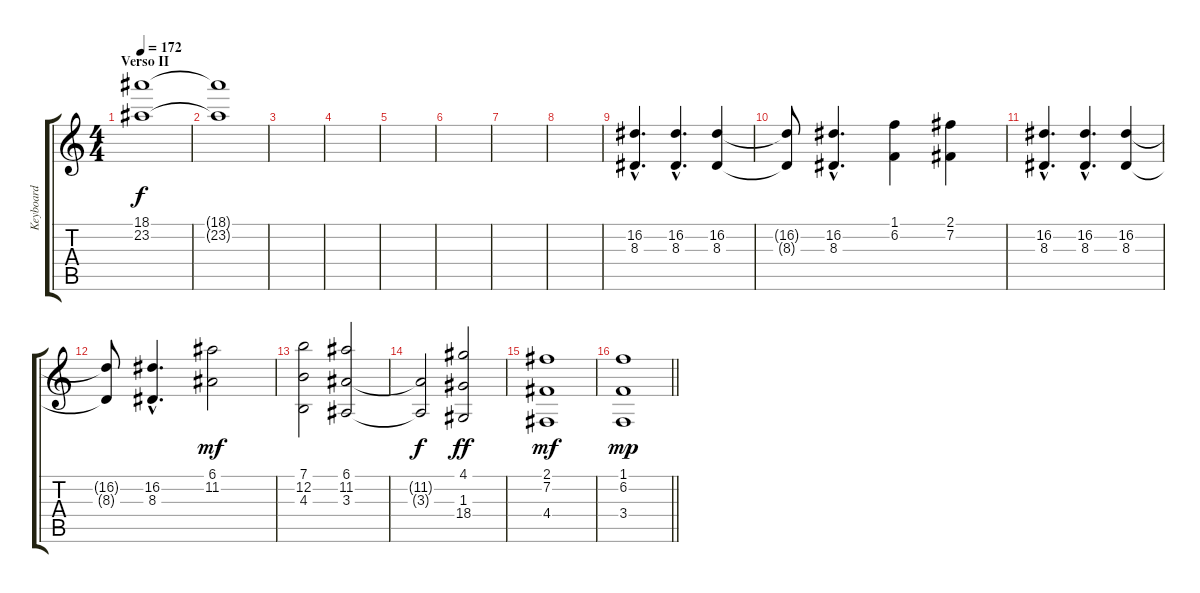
\track ("Keyboard" "Keyboard") {instrument stringensemble1}
\staff {score tabs}
\tuning (E5 B3 G3 D3 A2 E2) {hide}
\ts (4 4)
\section ("" "Verso II")
\tempo 172
\clef g2
\ks c
(18.1 23.2).1{dy f volume 0} |
(18.1{t} 23.2{t}).1 |
|
|
|
|
|
|
(16.2{hac} 8.3{hac}).4{d volume 10} (16.2{hac} 8.3{hac}).4{d} (16.2 8.3).4 |
(16.2{t} 8.3{t}).8 (16.2{hac} 8.3{hac}).4{d} (1.1 6.2).4 (2.1 7.2).4 |
(16.2{hac} 8.3{hac}).4{d} (16.2{hac} 8.3{hac}).4{d} (16.2 8.3).4 |
(16.2{t} 8.3{t}).8 (16.2{hac} 8.3{hac}).4{d} (6.1 11.2).2{dy mf} |
(7.1 12.2 4.3).2 (6.1 11.2 3.3).2 |
(11.2{t} 3.3{t}).2{dy f} (4.1 1.3 18.4).2{dy ff} |
(2.1 7.2 4.4).1{dy mf} |
\barLineRight lightlight
(1.1 6.2 3.4).1{dy mp}
